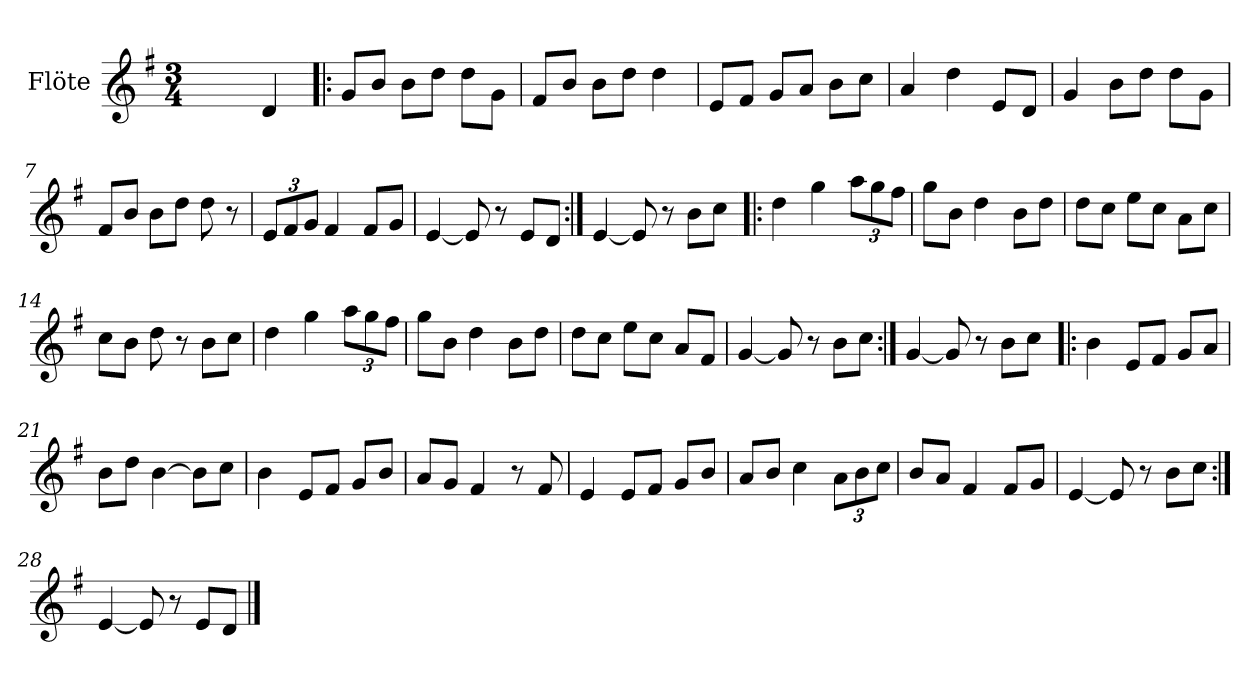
**kern
*part1
*staff1
*I"Flöte
*I'Fl.
*clefG2
*k[f#]
*G:
*M3/4
=1
2ryy
4d/
=2!|:
8g/L
8b/J
8b\L
8dd\J
8dd\L
8g\J
=3
8f#/L
8b/J
8b\L
8dd\J
4dd\
=4
8e/L
8f#/J
8g/L
8a/J
8b\L
8cc\J
=5
4a/
4dd\
8e/L
8d/J
!!LO:LB:g=z
=6
4g/
8b\L
8dd\J
8dd\L
8g\J
=7
8f#/L
8b/J
8b\L
8dd\J
8dd\
8r
=8
*Xbrackettup
12e/L
12f#/
12g/J
4f#/
8f#/L
8g/J
=9
[4e/
8e/]
8r
8e/L
8d/J
=10:|!
[4e/
8e/]
8r
8b\L
8cc\J
!!LO:LB:g=z
=11!|:
4dd\
4gg\
12aa\L
12gg\
12ff#\J
=12
8gg\L
8b\J
4dd\
8b\L
8dd\J
=13
8dd\L
8cc\J
8ee\L
8cc\J
8a\L
8cc\J
=14
8cc\L
8b\J
8dd\
8r
8b\L
8cc\J
!!LO:LB:g=z
=15
4dd\
4gg\
12aa\L
12gg\
12ff#\J
=16
8gg\L
8b\J
4dd\
8b\L
8dd\J
=17
8dd\L
8cc\J
8ee\L
8cc\J
8a/L
8f#/J
=18
[4g/
8g/]
8r
8b\L
8cc\J
=19:|!
[4g/
8g/]
8r
8b\L
8cc\J
!!LO:LB:g=z
=20!|:
4b\
8e/L
8f#/J
8g/L
8a/J
=21
8b\L
8dd\J
[4b\
8b\L]
8cc\J
=22
4b\
8e/L
8f#/J
8g/L
8b/J
=23
8a/L
8g/J
4f#/
8r
8f#/
!!LO:LB:g=z
=24
4e/
8e/L
8f#/J
8g/L
8b/J
=25
8a/L
8b/J
4cc\
12a\L
12b\
12cc\J
=26
8b/L
8a/J
4f#/
8f#/L
8g/J
=27
[4e/
8e/]
8r
8b\L
8cc\J
=28:|!
[4e/
8e/]
8r
8e/L
8d/J
==
*-
